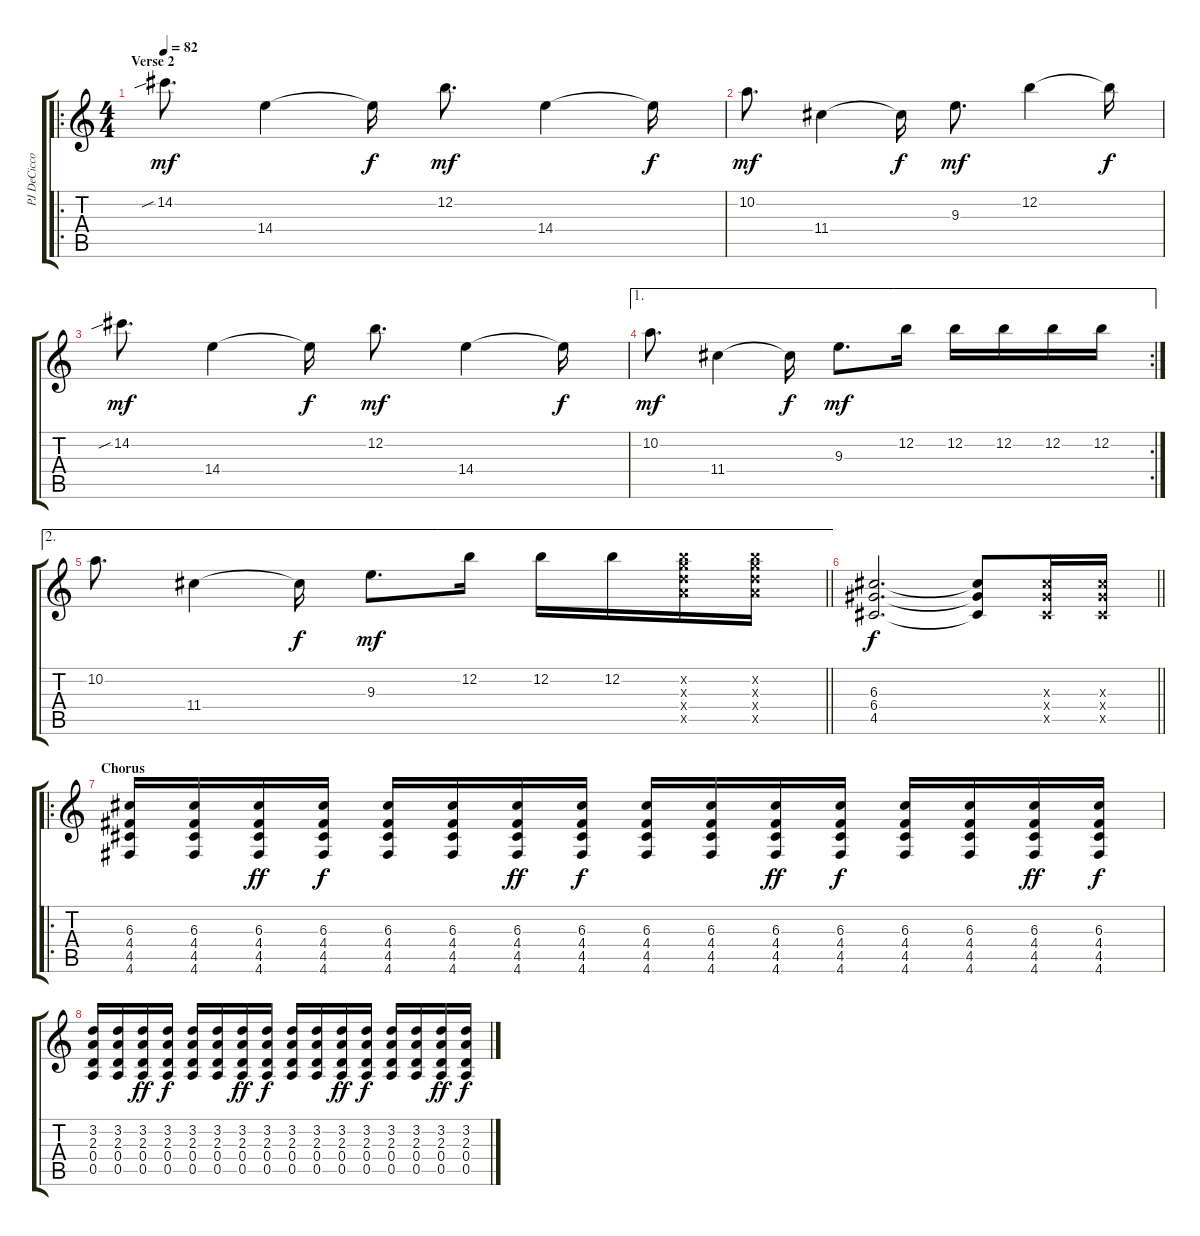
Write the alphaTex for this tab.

\track ("PJ DeCicco" "PJ DeCicco") {instrument distortionguitar}
\staff {score tabs}
\tuning (E4 B3 G3 D3 A2 D2) {hide}
\ro
\ts (4 4)
\section ("" "Verse 2")
\tempo 82
\clef g2
\ks c
14.2{sib}.8{d dy mf} 14.4.4 14.4{t}.16{dy f} 12.2.8{d dy mf} 14.4.4 14.4{t}.16{dy f} |
10.2.8{d dy mf} 11.4.4 11.4{t}.16{dy f} 9.3.8{d dy mf} 12.2.4 12.2{t}.16{dy f} |
14.2{sib}.8{d dy mf} 14.4.4 14.4{t}.16{dy f} 12.2.8{d dy mf} 14.4.4 14.4{t}.16{dy f} |
\ae 1
\rc 2
10.2.8{d dy mf} 11.4.4 11.4{t}.16{dy f} 9.3.8{d dy mf} 12.2.16 12.2.16 12.2.16 12.2.16 12.2.16 |
\ae 2
\barLineRight lightlight
10.2.8{d} 11.4.4 11.4{t}.16{dy f} 9.3.8{d dy mf} 12.2.16 12.2.16 12.2.16 (12.2{x} 12.3{x} 12.4{x} 12.5{x}).16 (12.2{x} 12.3{x} 12.4{x} 12.5{x}).16 |
\barLineRight lightlight
(6.3 6.4 4.5).2{d dy f} (6.3{t} 6.4{t} 4.5{t}).8 (6.3{x} 6.4{x} 4.5{x}).16 (6.3{x} 6.4{x} 4.5{x}).16 |
\ro
\section ("" "Chorus")
(6.3 4.4 4.5 4.6).16 (6.3 4.4 4.5 4.6).16 (6.3 4.4 4.5 4.6).16{dy ff} (6.3 4.4 4.5 4.6).16{dy f} (6.3 4.4 4.5 4.6).16 (6.3 4.4 4.5 4.6).16 (6.3 4.4 4.5 4.6).16{dy ff} (6.3 4.4 4.5 4.6).16{dy f} (6.3 4.4 4.5 4.6).16 (6.3 4.4 4.5 4.6).16 (6.3 4.4 4.5 4.6).16{dy ff} (6.3 4.4 4.5 4.6).16{dy f} (6.3 4.4 4.5 4.6).16 (6.3 4.4 4.5 4.6).16 (6.3 4.4 4.5 4.6).16{dy ff} (6.3 4.4 4.5 4.6).16{dy f} |
(3.2 2.3 0.4 0.5).16 (3.2 2.3 0.4 0.5).16 (3.2 2.3 0.4 0.5).16{dy ff} (3.2 2.3 0.4 0.5).16{dy f} (3.2 2.3 0.4 0.5).16 (3.2 2.3 0.4 0.5).16 (3.2 2.3 0.4 0.5).16{dy ff} (3.2 2.3 0.4 0.5).16{dy f} (3.2 2.3 0.4 0.5).16 (3.2 2.3 0.4 0.5).16 (3.2 2.3 0.4 0.5).16{dy ff} (3.2 2.3 0.4 0.5).16{dy f} (3.2 2.3 0.4 0.5).16 (3.2 2.3 0.4 0.5).16 (3.2 2.3 0.4 0.5).16{dy ff} (3.2 2.3 0.4 0.5).16{dy f}
